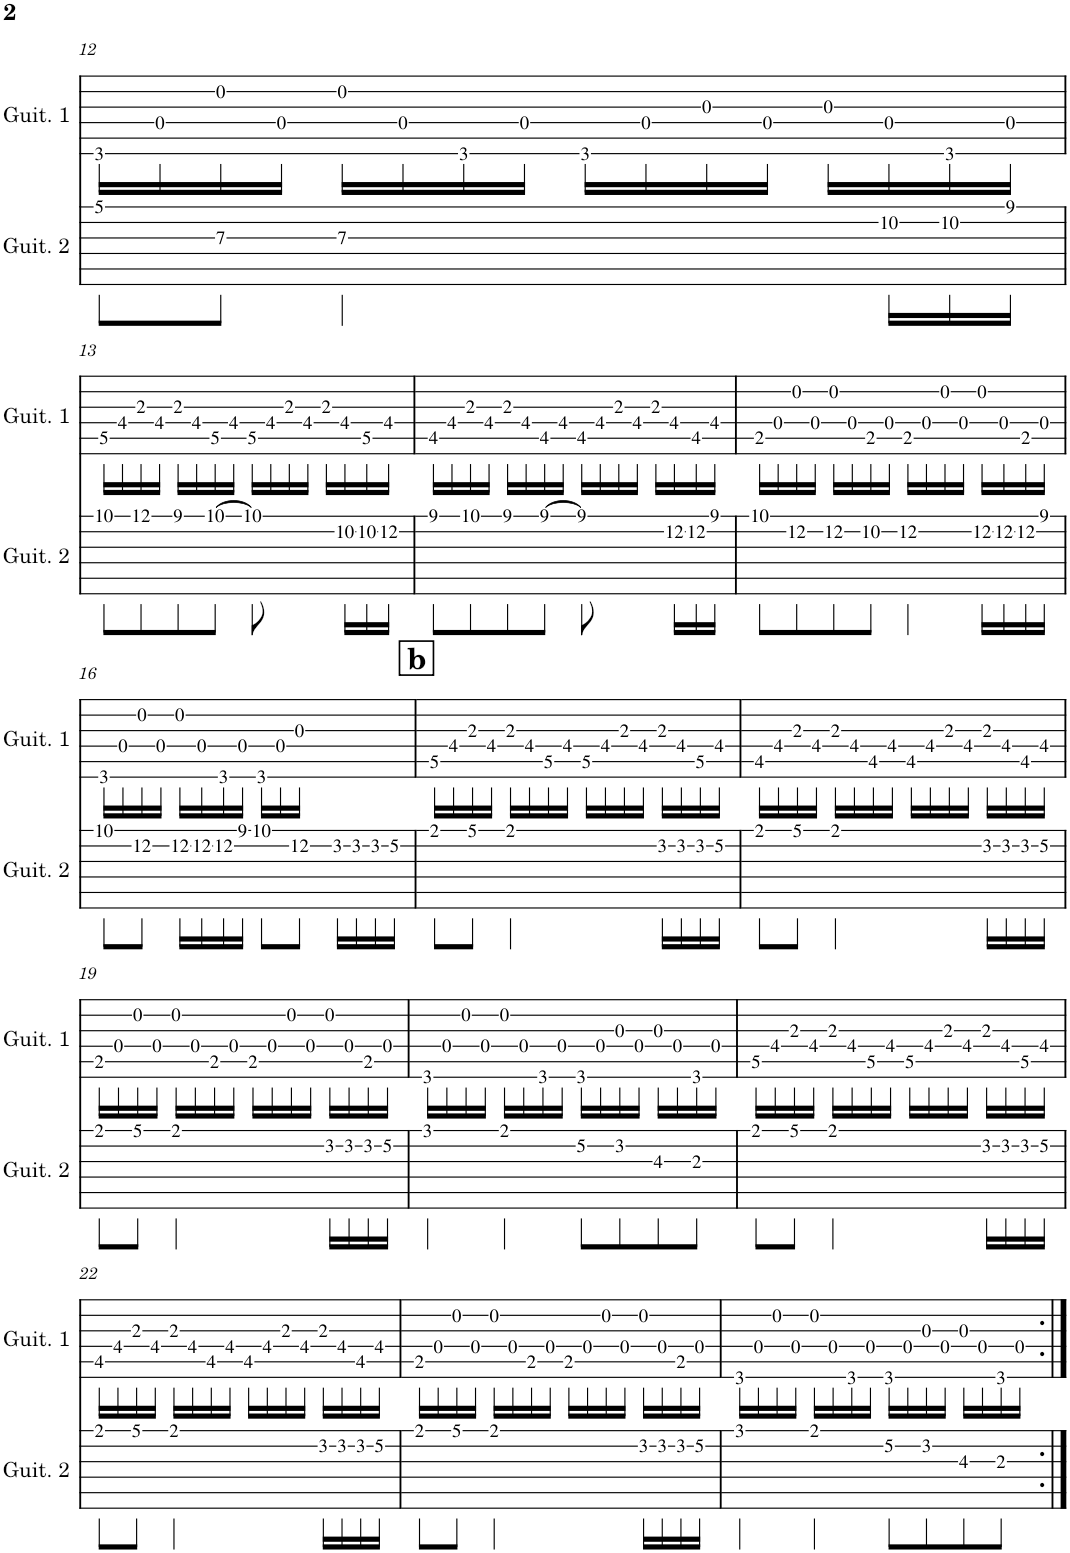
**kern	**kern
*part2	*part1
*staff2	*staff1
*I"Guitarra clásica 2	*I"Guitarra clásica 1
*I'Guit. 2	*I'Guit. 1
!!LO:PB:g=z
*	*
*k[f#c#]	*k[f#c#]
*M4/4	*M4/4
=12	=12
8a\L	16GG\LL
.	16D\
8d\J	16B\
.	16D\JJ
4d\	16B\LL
.	16D\
.	16GG\
.	16D\JJ
16r	16GG\LL
16r	16D\
16r	16G\
16r	16D\JJ
16r	16G\LL
16a\LL	16D\
16a\	16GG\
16cc#\JJ	16D\JJ
!!LO:LB:g=z
=13	=13
8dd\L	16D\LL
.	16F#\
8ee\	16A\
.	16F#\JJ
8cc#\	16A\LL
.	16F#\
[8dd\J	16D\
.	16F#\JJ
8dd\]	16D\LL
.	16F#\
8r	16A\
.	16F#\JJ
16r	16A\LL
16a\LL	16F#\
16a\	16D\
16b\JJ	16F#\JJ
=14	=14
8cc#\L	16C#\LL
.	16F#\
8dd\	16A\
.	16F#\JJ
8cc#\	16A\LL
.	16F#\
[8cc#\J	16C#\
.	16F#\JJ
8cc#\]	16C#\LL
.	16F#\
8r	16A\
.	16F#\JJ
16r	16A\LL
16b\LL	16F#\
16b\	16C#\
16cc#\JJ	16F#\JJ
=15	=15
8dd\L	16BB\LL
.	16D\
8b\	16B\
.	16D\JJ
8b\	16B\LL
.	16D\
8a\J	16BB\
.	16D\JJ
4b\	16BB\LL
.	16D\
.	16B\
.	16D\JJ
16b\LL	16B\LL
16b\	16D\
16b\	16BB\
16cc#\JJ	16D\JJ
!!LO:LB:g=z
=16	=16
8dd\L	16GG\LL
.	16D\
8b\J	16B\
.	16D\JJ
16b\LL	16B\LL
16b\	16D\
16b\	16GG\
16cc#\JJ	16D\JJ
8dd\L	16GG\LL
.	16D\
8b\J	16G\JJ
.	16r
16d\LL	4r
16d\	.
16d\	.
16e\JJ	.
!!LO:REH:place=s1:a:B:cj:fs=14:t=b
=17	=17
8f#\L	16D\LL
.	16F#\
8a\J	16A\
.	16F#\JJ
4f#\	16A\LL
.	16F#\
.	16D\
.	16F#\JJ
4r	16D\LL
.	16F#\
.	16A\
.	16F#\JJ
16d\LL	16A\LL
16d\	16F#\
16d\	16D\
16e\JJ	16F#\JJ
=18	=18
8f#\L	16C#\LL
.	16F#\
8a\J	16A\
.	16F#\JJ
4f#\	16A\LL
.	16F#\
.	16C#\
.	16F#\JJ
4r	16C#\LL
.	16F#\
.	16A\
.	16F#\JJ
16d\LL	16A\LL
16d\	16F#\
16d\	16C#\
16e\JJ	16F#\JJ
!!LO:LB:g=z
=19	=19
8f#\L	16BB\LL
.	16D\
8a\J	16B\
.	16D\JJ
4f#\	16B\LL
.	16D\
.	16BB\
.	16D\JJ
4r	16BB\LL
.	16D\
.	16B\
.	16D\JJ
16d\LL	16B\LL
16d\	16D\
16d\	16BB\
16e\JJ	16D\JJ
=20	=20
4g\	16GG\LL
.	16D\
.	16B\
.	16D\JJ
4f#\	16B\LL
.	16D\
.	16GG\
.	16D\JJ
8e\L	16GG\LL
.	16D\
8d\	16G\
.	16D\JJ
8B\	16G\LL
.	16D\
8A\J	16GG\
.	16D\JJ
=21	=21
8f#\L	16D\LL
.	16F#\
8a\J	16A\
.	16F#\JJ
4f#\	16A\LL
.	16F#\
.	16D\
.	16F#\JJ
4r	16D\LL
.	16F#\
.	16A\
.	16F#\JJ
16d\LL	16A\LL
16d\	16F#\
16d\	16D\
16e\JJ	16F#\JJ
!!LO:LB:g=z
=22	=22
8f#\L	16C#\LL
.	16F#\
8a\J	16A\
.	16F#\JJ
4f#\	16A\LL
.	16F#\
.	16C#\
.	16F#\JJ
4r	16C#\LL
.	16F#\
.	16A\
.	16F#\JJ
16d\LL	16A\LL
16d\	16F#\
16d\	16C#\
16e\JJ	16F#\JJ
=23	=23
8f#\L	16BB\LL
.	16D\
8a\J	16B\
.	16D\JJ
4f#\	16B\LL
.	16D\
.	16BB\
.	16D\JJ
4r	16BB\LL
.	16D\
.	16B\
.	16D\JJ
16d\LL	16B\LL
16d\	16D\
16d\	16BB\
16e\JJ	16D\JJ
=24	=24
4g\	16GG\LL
.	16D\
.	16B\
.	16D\JJ
4f#\	16B\LL
.	16D\
.	16GG\
.	16D\JJ
8e\L	16GG\LL
.	16D\
8d\	16G\
.	16D\JJ
8B\	16G\LL
.	16D\
8A\J	16GG\
.	16D\JJ
=:|!	=:|!
*-	*-
